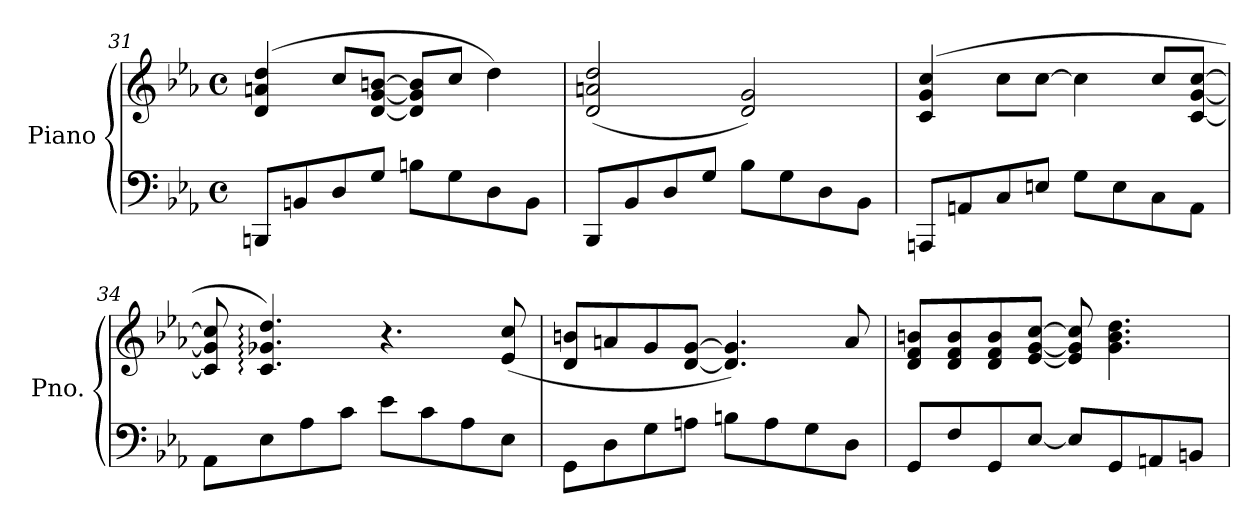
**kern	**kern
*part1	*part1
*staff2	*staff1
*I"Piano	*
*I'Pno.	*
*clefF4	*clefG2
*k[b-e-a-]	*k[b-e-a-]
*M4/4	*M4/4
*met(c)	*met(c)
=31	=31
8BBBn/L	(>4d/ 4an/ 4dd/
8BBn/	.
8D/	8cc/L
8G/J	[8d/ [8g/ [8bn/J
8Bn\L	8d/] 8g/] 8b/]L
8G\	8cc/J
8D\	4dd\)
8BB\J	.
=32	=32
8BBB-/L	(>2d/ 2an/ 2dd/
8BB-/	.
8D/	.
8G/J	.
8B-\L	2d/ 2g/)
8G\	.
8D\	.
8BB-\J	.
=33	=33
8AAAn/L	(>4c/ 4g/ 4cc/
8AAn/	.
8C/	8cc\L
8En/J	[8cc\J
8G\L	4cc\]
8E\	.
8C\	8cc/L
8AA\J	[8c/ [8g/ [8cc/J
!!LO:LB:g=z
=34	=34
8AA-\L	8c/] 8g/] 8cc/]
8E-\	4.c/: 4.g-X/: 4.dd/:)
8A-\	.
8c\J	.
8e-\L	4.r
8c\	.
8A-\	.
8E-\J	(<8e-/ 8cc/
=35	=35
8GG\L	8d/ 8bn/L
8D\	8an/
8G\	8g/
8An\J	[8d/ [8g/J
8Bn\L	4.d/] 4.g/])
8A\	.
8G\	.
8D\J	8a/
=36	=36
8GG/L	8d/ 8f/ 8bn/L
8F/	8d/ 8f/ 8b/
8GG/	8d/ 8f/ 8b/
[8E-/J	[8e-/ [8g/ [8cc/J
8E-/L]	8e-/] 8g/] 8cc/]
8GG/	4.g\ 4.b\ 4.dd\
8AAn/	.
8BBn/J	.
=	=
*-	*-
